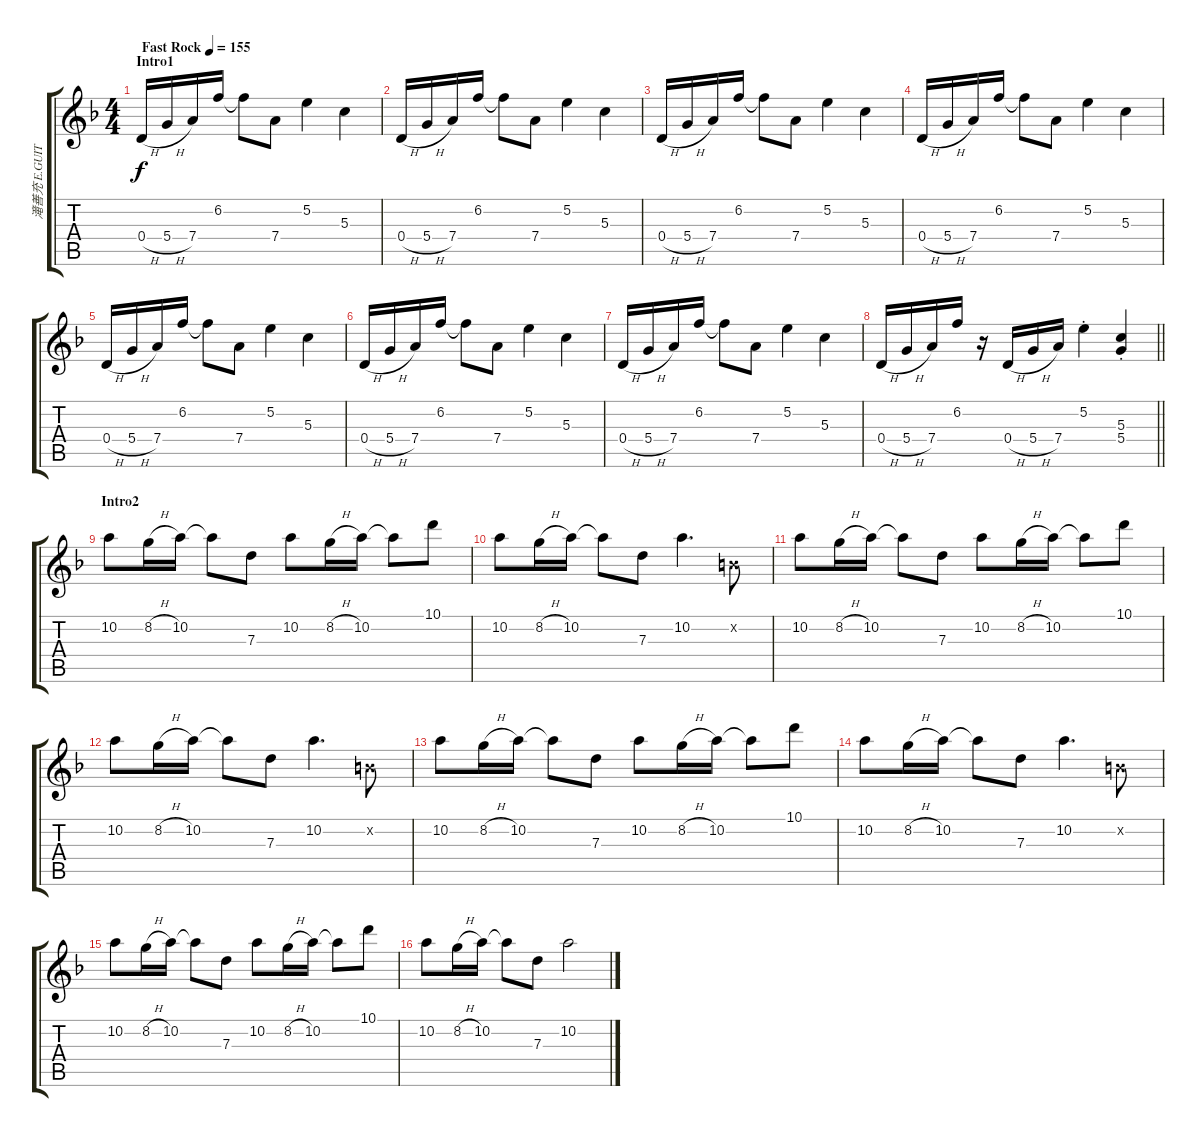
\track ("滝善充 E.GUITARⅠ" "滝善充 E.GUIT") {instrument distortionguitar}
\staff {score tabs}
\tuning (E4 B3 G3 D3 A2 E2) {hide}
\ts (4 4)
\section ("" "Intro1")
\tempo (155 "Fast Rock")
\clef g2
\ks f
0.4{h}.16{dy f instrument distortionguitar} 5.4{h}.16 7.4.16 6.2.16 6.2{t}.8 7.4.8 5.2.4 5.3.4 |
0.4{h}.16 5.4{h}.16 7.4.16 6.2.16 6.2{t}.8 7.4.8 5.2.4 5.3.4 |
0.4{h}.16 5.4{h}.16 7.4.16 6.2.16 6.2{t}.8 7.4.8 5.2.4 5.3.4 |
0.4{h}.16 5.4{h}.16 7.4.16 6.2.16 6.2{t}.8 7.4.8 5.2.4 5.3.4 |
0.4{h}.16 5.4{h}.16 7.4.16 6.2.16 6.2{t}.8 7.4.8 5.2.4 5.3.4 |
0.4{h}.16 5.4{h}.16 7.4.16 6.2.16 6.2{t}.8 7.4.8 5.2.4 5.3.4 |
0.4{h}.16 5.4{h}.16 7.4.16 6.2.16 6.2{t}.8 7.4.8 5.2.4 5.3.4 |
\barLineRight lightlight
0.4{h}.16 5.4{h}.16 7.4.16 6.2.16 r.16 0.4{h}.16 5.4{h}.16 7.4.16 5.2{st}.4 (5.3{st} 5.4).4 |
\section ("" "Intro2")
10.2.8 8.2{h}.16 10.2.16 10.2{t}.8 7.3.8 10.2.8 8.2{h}.16 10.2.16 10.2{t}.8 10.1.8 |
10.2.8 8.2{h}.16 10.2.16 10.2{t}.8 7.3.8 10.2.4{d} 0.2{x}.8 |
10.2.8 8.2{h}.16 10.2.16 10.2{t}.8 7.3.8 10.2.8 8.2{h}.16 10.2.16 10.2{t}.8 10.1.8 |
10.2.8 8.2{h}.16 10.2.16 10.2{t}.8 7.3.8 10.2.4{d} 0.2{x}.8 |
10.2.8 8.2{h}.16 10.2.16 10.2{t}.8 7.3.8 10.2.8 8.2{h}.16 10.2.16 10.2{t}.8 10.1.8 |
10.2.8 8.2{h}.16 10.2.16 10.2{t}.8 7.3.8 10.2.4{d} 0.2{x}.8 |
10.2.8 8.2{h}.16 10.2.16 10.2{t}.8 7.3.8 10.2.8 8.2{h}.16 10.2.16 10.2{t}.8 10.1.8 |
10.2.8 8.2{h}.16 10.2.16 10.2{t}.8 7.3.8 10.2.2
